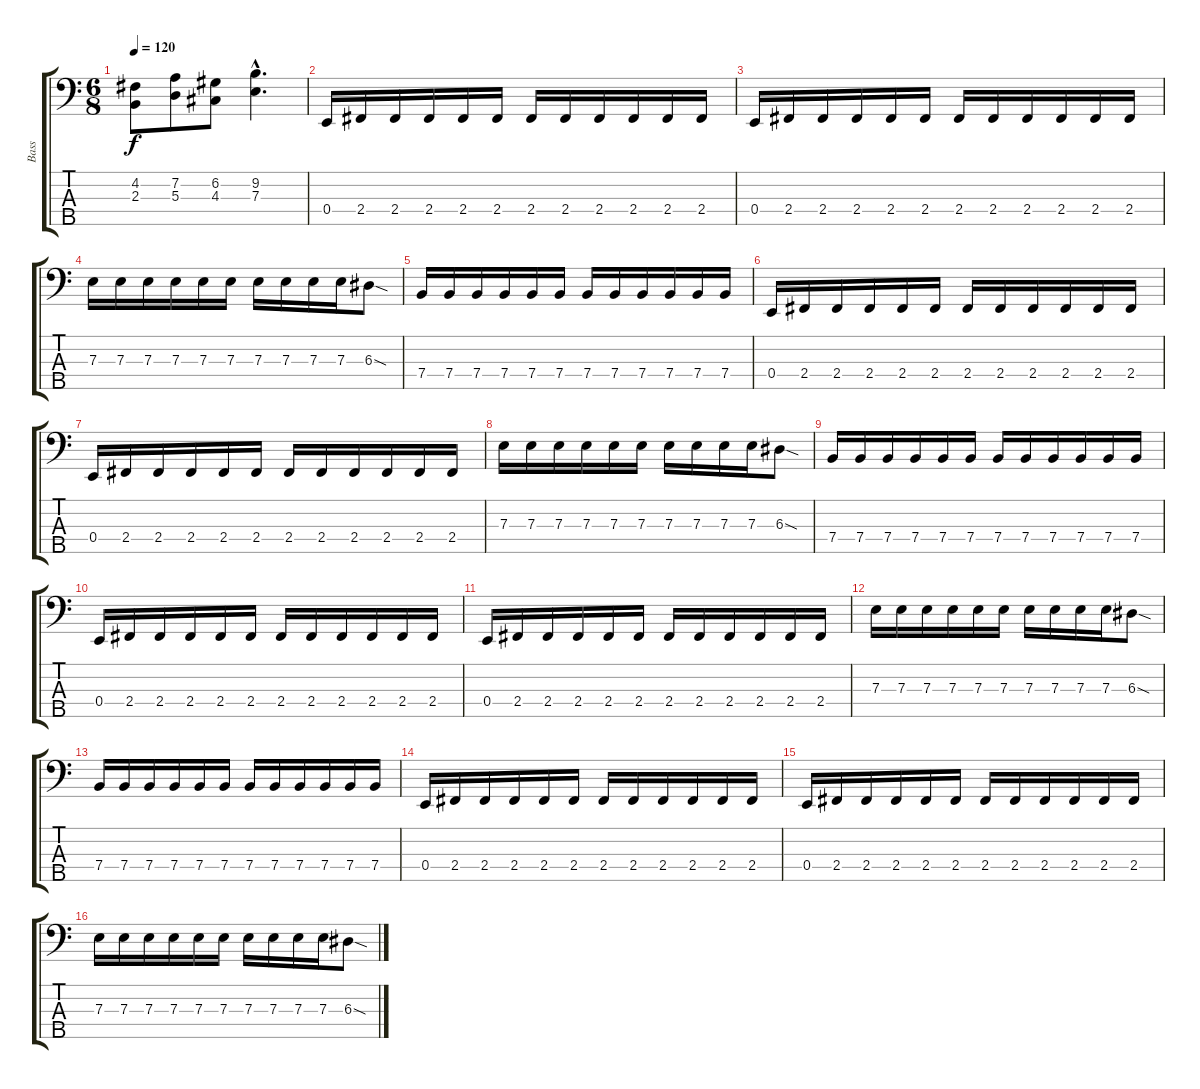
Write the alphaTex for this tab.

\track ("Bass" "Bass") {instrument electricbassfinger}
\staff {score tabs}
\tuning (G2 D2 A1 E1 B0) {hide}
\ts (6 8)
\tempo 120
\clef f4
\ks c
(4.2 2.3).8{dy f} (7.2 5.3).8 (6.2 4.3).8 (9.2{hac} 7.3{hac}).4{d} |
0.4.16 2.4.16 2.4.16 2.4.16 2.4.16 2.4.16 2.4.16 2.4.16 2.4.16 2.4.16 2.4.16 2.4.16 |
0.4.16 2.4.16 2.4.16 2.4.16 2.4.16 2.4.16 2.4.16 2.4.16 2.4.16 2.4.16 2.4.16 2.4.16 |
7.3.16 7.3.16 7.3.16 7.3.16 7.3.16 7.3.16 7.3.16 7.3.16 7.3.16 7.3.16 6.3{sod}.8 |
7.4.16 7.4.16 7.4.16 7.4.16 7.4.16 7.4.16 7.4.16 7.4.16 7.4.16 7.4.16 7.4.16 7.4.16 |
0.4.16 2.4.16 2.4.16 2.4.16 2.4.16 2.4.16 2.4.16 2.4.16 2.4.16 2.4.16 2.4.16 2.4.16 |
0.4.16 2.4.16 2.4.16 2.4.16 2.4.16 2.4.16 2.4.16 2.4.16 2.4.16 2.4.16 2.4.16 2.4.16 |
7.3.16 7.3.16 7.3.16 7.3.16 7.3.16 7.3.16 7.3.16 7.3.16 7.3.16 7.3.16 6.3{sod}.8 |
7.4.16 7.4.16 7.4.16 7.4.16 7.4.16 7.4.16 7.4.16 7.4.16 7.4.16 7.4.16 7.4.16 7.4.16 |
0.4.16 2.4.16 2.4.16 2.4.16 2.4.16 2.4.16 2.4.16 2.4.16 2.4.16 2.4.16 2.4.16 2.4.16 |
0.4.16 2.4.16 2.4.16 2.4.16 2.4.16 2.4.16 2.4.16 2.4.16 2.4.16 2.4.16 2.4.16 2.4.16 |
7.3.16 7.3.16 7.3.16 7.3.16 7.3.16 7.3.16 7.3.16 7.3.16 7.3.16 7.3.16 6.3{sod}.8 |
7.4.16 7.4.16 7.4.16 7.4.16 7.4.16 7.4.16 7.4.16 7.4.16 7.4.16 7.4.16 7.4.16 7.4.16 |
0.4.16 2.4.16 2.4.16 2.4.16 2.4.16 2.4.16 2.4.16 2.4.16 2.4.16 2.4.16 2.4.16 2.4.16 |
0.4.16 2.4.16 2.4.16 2.4.16 2.4.16 2.4.16 2.4.16 2.4.16 2.4.16 2.4.16 2.4.16 2.4.16 |
7.3.16 7.3.16 7.3.16 7.3.16 7.3.16 7.3.16 7.3.16 7.3.16 7.3.16 7.3.16 6.3{sod}.8
